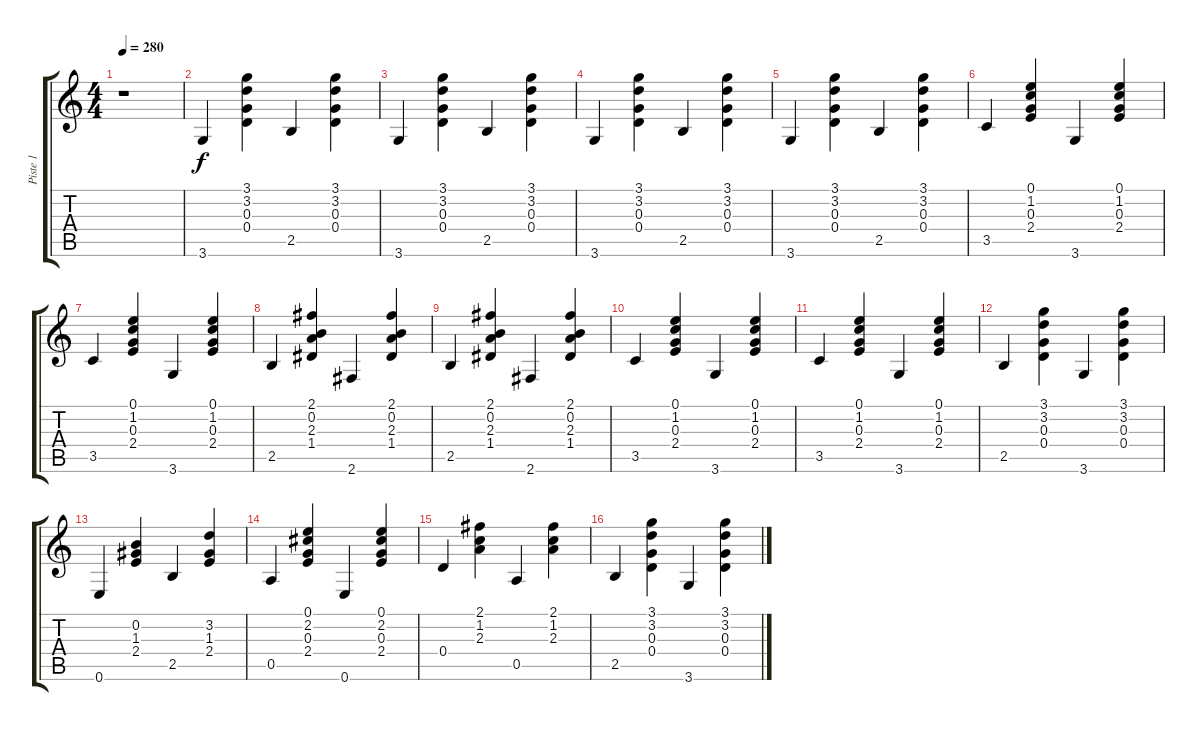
\track ("Piste 1" "Piste 1") {instrument acousticguitarsteel}
\staff {score tabs}
\tuning (E4 B3 G3 D3 A2 E2) {hide}
\ts (4 4)
\tempo 280
\clef g2
\ks c
r.1{dy f} |
3.6.4 (3.1 3.2 0.3 0.4).4 2.5.4 (3.1 3.2 0.3 0.4).4 |
3.6.4 (3.1 3.2 0.3 0.4).4 2.5.4 (3.1 3.2 0.3 0.4).4 |
3.6.4 (3.1 3.2 0.3 0.4).4 2.5.4 (3.1 3.2 0.3 0.4).4 |
3.6.4 (3.1 3.2 0.3 0.4).4 2.5.4 (3.1 3.2 0.3 0.4).4 |
3.5.4 (0.1 1.2 0.3 2.4).4 3.6.4 (0.1 1.2 0.3 2.4).4 |
3.5.4 (0.1 1.2 0.3 2.4).4 3.6.4 (0.1 1.2 0.3 2.4).4 |
2.5.4 (2.1 0.2 2.3 1.4).4 2.6.4 (2.1 0.2 2.3 1.4).4 |
2.5.4 (2.1 0.2 2.3 1.4).4 2.6.4 (2.1 0.2 2.3 1.4).4 |
3.5.4 (0.1 1.2 0.3 2.4).4 3.6.4 (0.1 1.2 0.3 2.4).4 |
3.5.4 (0.1 1.2 0.3 2.4).4 3.6.4 (0.1 1.2 0.3 2.4).4 |
2.5.4 (3.1 3.2 0.3 0.4).4 3.6.4 (3.1 3.2 0.3 0.4).4 |
0.6.4 (0.2 1.3 2.4).4 2.5.4 (3.2 1.3 2.4).4 |
0.5.4 (0.1 2.2 0.3 2.4).4 0.6.4 (0.1 2.2 0.3 2.4).4 |
0.4.4 (2.1 1.2 2.3).4 0.5.4 (2.1 1.2 2.3).4 |
2.5.4 (3.1 3.2 0.3 0.4).4 3.6.4 (3.1 3.2 0.3 0.4).4
